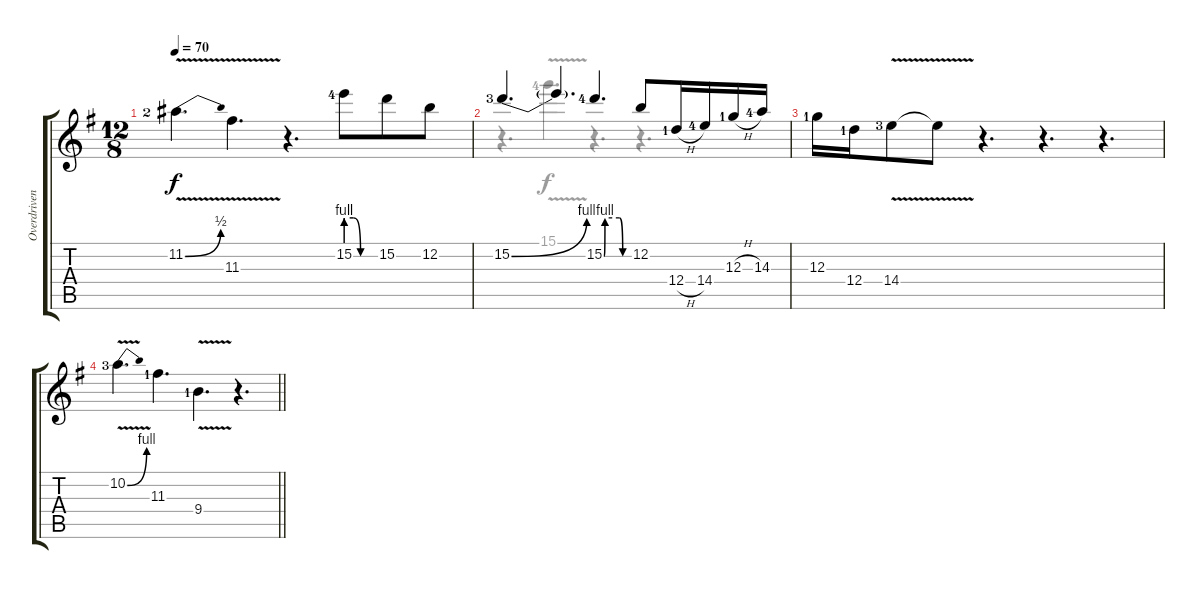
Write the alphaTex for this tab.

\track ("Overdriven Guitar" "Overdriven") {instrument overdrivenguitar}
\staff {score tabs}
\tuning (E4 B3 G3 D3 A2 E2) {hide}
\voice
\ts (12 8)
\tempo 70
\clef g2
\ks eminor
11.2{be (bend 0 0 60 2) v lf 3}.4{d dy f instrument overdrivenguitar} 11.3{v}.4{d} r.4{d} 15.2{be (custom 0 4 15 4 30 0 60 0) lf 5}.8 15.2.8 12.2.8 |
15.2{be (bend 0 0 60 4) lf 4}.4{d} 15.2{t}.4{d} 15.2{be (custom 0 0 2 4 37 4 45 0 60 0) lf 5}.4{d} 12.2.8 12.4{h lf 2}.16 14.4{lf 5}.16 12.3{h lf 2}.16 14.3{lf 5}.16 |
12.3{lf 2}.16 12.4{lf 2}.16 14.4{v lf 4}.8 14.4{t}.8 r.4{d} r.4{d} r.4{d} |
\barLineRight lightlight
10.2{be (bend 0 0 60 4) v lf 4}.4{d} 11.3{lf 2}.4{d} 9.4{v lf 2}.4{d} r.4{d}
\voice
\clef g2
\ottava regular
\simile none
\ks eminor
|
r.4{d} 15.1{v lf 5}.4{d} r.4{d} r.4{d} |
|
\barLineRight lightlight
